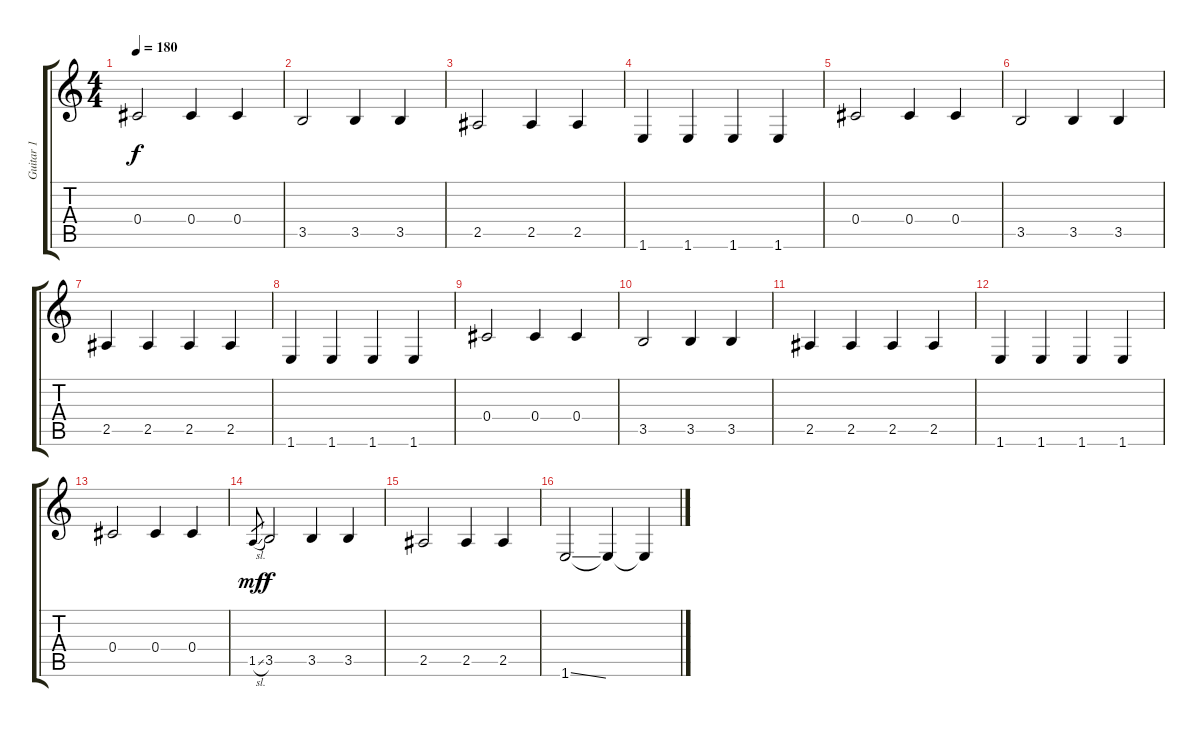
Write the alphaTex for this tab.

\track ("Guitar 1 " "Guitar 1 ") {instrument acousticguitarsteel}
\staff {score tabs}
\tuning (Eb4 Bb3 Gb3 Db3 Ab2 Eb2) {hide}
\ts (4 4)
\tempo 180
\clef g2
\ks c
0.4.2{dy f} 0.4.4 0.4.4 |
3.5.2 3.5.4 3.5.4 |
2.5.2 2.5.4 2.5.4 |
1.6.4 1.6.4 1.6.4 1.6.4 |
0.4.2 0.4.4 0.4.4 |
3.5.2 3.5.4 3.5.4 |
2.5.4 2.5.4 2.5.4 2.5.4 |
1.6.4 1.6.4 1.6.4 1.6.4 |
0.4.2 0.4.4 0.4.4 |
3.5.2 3.5.4 3.5.4 |
2.5.4 2.5.4 2.5.4 2.5.4 |
1.6.4 1.6.4 1.6.4 1.6.4 |
0.4.2 0.4.4 0.4.4 |
1.5{sl}.8{gr dy mf} 3.5.2{dy f} 3.5.4 3.5.4 |
2.5.2 2.5.4 2.5.4 |
1.6{ss}.2 1.6{t}.4 1.6{t}.4
